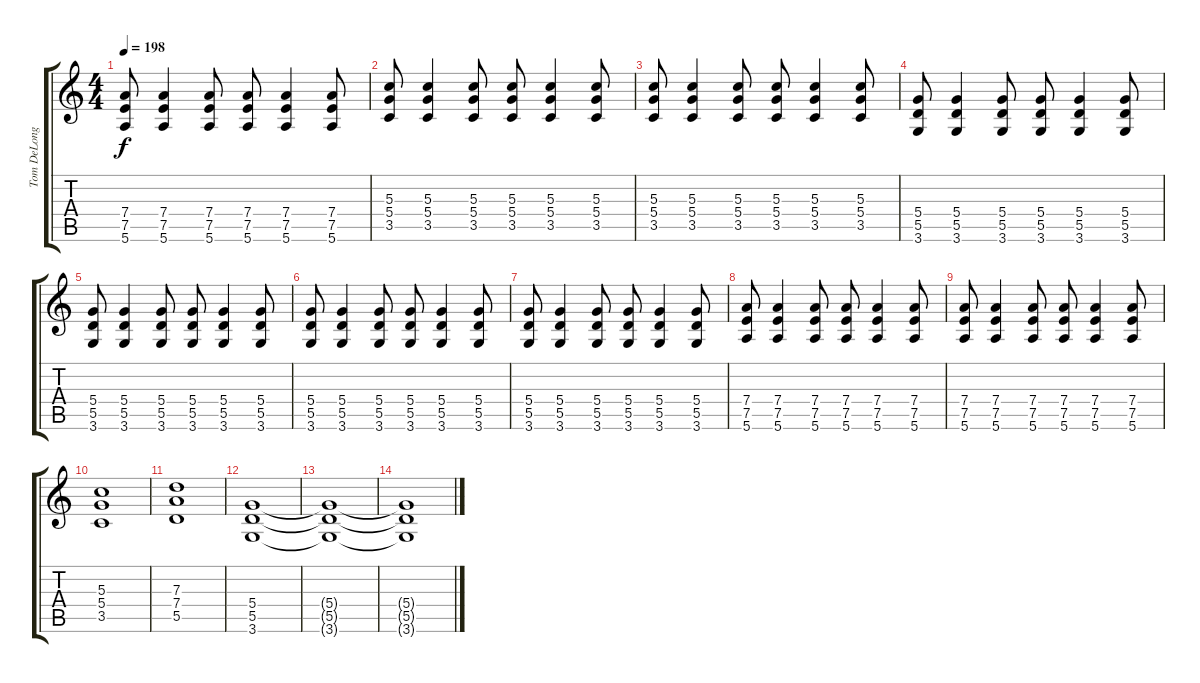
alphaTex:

\track ("Tom DeLonge: Guitar 2" "Tom DeLong") {instrument distortionguitar}
\staff {score tabs}
\tuning (E4 B3 G3 D3 A2 E2) {hide}
\ts (4 4)
\tempo 198
\clef g2
\ks c
(7.4 7.5 5.6).8{dy f} (7.4 7.5 5.6).4 (7.4 7.5 5.6).8 (7.4 7.5 5.6).8 (7.4 7.5 5.6).4 (7.4 7.5 5.6).8 |
(5.3 5.4 3.5).8 (5.3 5.4 3.5).4 (5.3 5.4 3.5).8 (5.3 5.4 3.5).8 (5.3 5.4 3.5).4 (5.3 5.4 3.5).8 |
(5.3 5.4 3.5).8 (5.3 5.4 3.5).4 (5.3 5.4 3.5).8 (5.3 5.4 3.5).8 (5.3 5.4 3.5).4 (5.3 5.4 3.5).8 |
(5.4 5.5 3.6).8 (5.4 5.5 3.6).4 (5.4 5.5 3.6).8 (5.4 5.5 3.6).8 (5.4 5.5 3.6).4 (5.4 5.5 3.6).8 |
(5.4 5.5 3.6).8 (5.4 5.5 3.6).4 (5.4 5.5 3.6).8 (5.4 5.5 3.6).8 (5.4 5.5 3.6).4 (5.4 5.5 3.6).8 |
(5.4 5.5 3.6).8 (5.4 5.5 3.6).4 (5.4 5.5 3.6).8 (5.4 5.5 3.6).8 (5.4 5.5 3.6).4 (5.4 5.5 3.6).8 |
(5.4 5.5 3.6).8 (5.4 5.5 3.6).4 (5.4 5.5 3.6).8 (5.4 5.5 3.6).8 (5.4 5.5 3.6).4 (5.4 5.5 3.6).8 |
(7.4 7.5 5.6).8 (7.4 7.5 5.6).4 (7.4 7.5 5.6).8 (7.4 7.5 5.6).8 (7.4 7.5 5.6).4 (7.4 7.5 5.6).8 |
(7.4 7.5 5.6).8 (7.4 7.5 5.6).4 (7.4 7.5 5.6).8 (7.4 7.5 5.6).8 (7.4 7.5 5.6).4 (7.4 7.5 5.6).8 |
(5.3 5.4 3.5).1 |
(7.3 7.4 5.5).1 |
(5.4 5.5 3.6).1{volume 0} |
(5.4{t} 5.5{t} 3.6{t}).1 |
(5.4{t} 5.5{t} 3.6{t}).1
